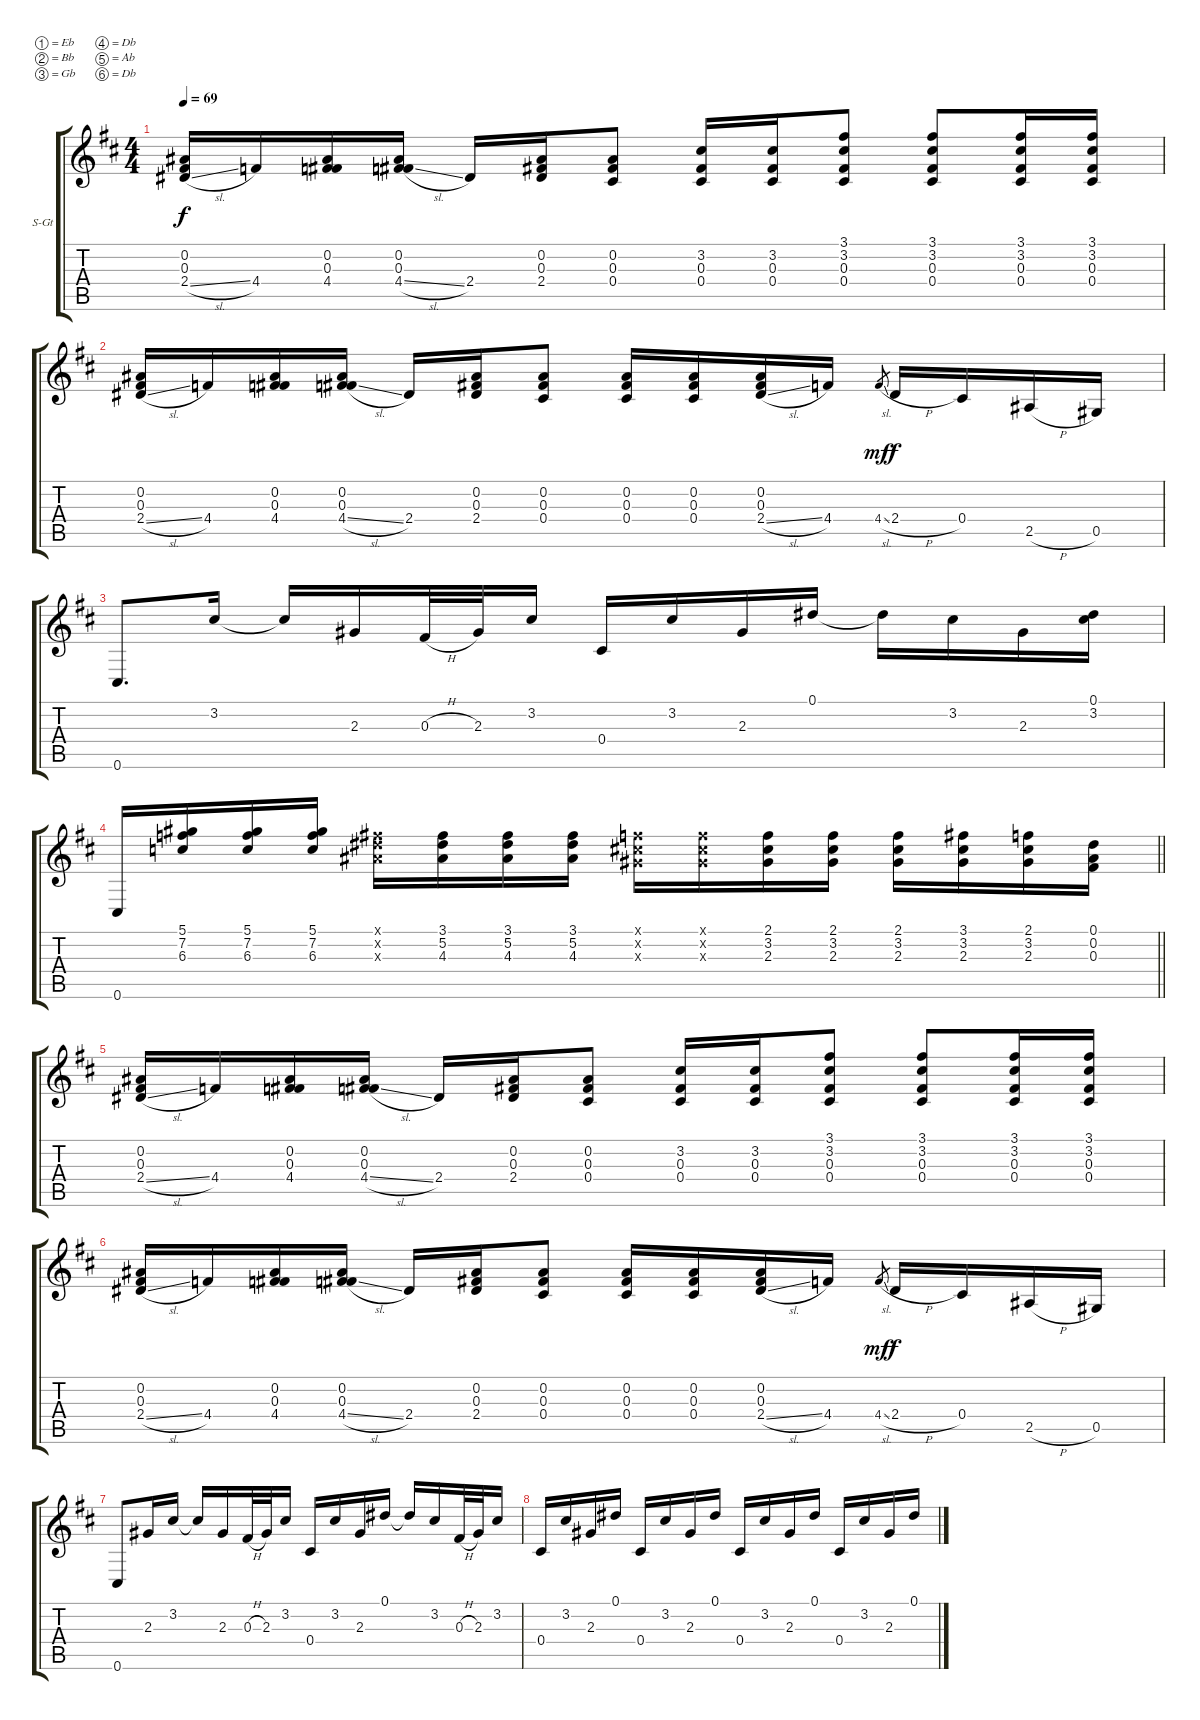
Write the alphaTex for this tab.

\bracketExtendMode groupsimilarinstruments
\firstSystemTrackNameOrientation horizontal
\otherSystemsTrackNameOrientation horizontal
\track ("a" "S-Gt") {instrument acousticguitarsteel}
\staff {score tabs}
\tuning (Eb4 Bb3 Gb3 Db3 Ab2 Db2)
\ts (4 4)
\beaming (8 2 2 2 2)
\tempo 69
\clef g2
\ks d
(0.2 0.3 2.4{sl}).16{dy f instrument acousticguitarsteel} 4.4.16 (0.2 0.3 4.4).16 (0.2 0.3 4.4{sl}).16 2.4.16 (0.2 0.3 2.4).16 (0.2 0.3 0.4).8 (3.2 0.3 0.4).16 (3.2 0.3 0.4).16 (3.1 3.2 0.3 0.4).8 (3.1 3.2 0.3 0.4).8 (3.1 3.2 0.3 0.4).16 (3.1 3.2 0.3 0.4).16 |
(0.2 0.3 2.4{sl}).16 4.4.16 (0.2 0.3 4.4).16 (0.2 0.3 4.4{sl}).16 2.4.16 (0.2 0.3 2.4).16 (0.2 0.3 0.4).8 (0.2 0.3 0.4).16 (0.2 0.3 0.4).16 (0.2 0.3 2.4{sl}).16 4.4.16 4.4{sl}.8{gr dy mf} 2.4{h}.16{dy f} 0.4.16 2.5{h}.16 0.5.16 |
0.6.8{d} 3.2.16 3.2{t}.16 2.3.16 0.3{h}.32 2.3.32 3.2.16 0.4.16 3.2.16 2.3.16 0.1.16 0.1{t}.16 3.2.16 2.3.16 (0.1 3.2).16 |
\barLineRight lightlight
0.6.16 (5.1 7.2 6.3).16 (5.1 7.2 6.3).16 (5.1 7.2 6.3).16 (3.1{x} 5.2{x} 4.3{x}).16 (3.1 5.2 4.3).16 (3.1 5.2 4.3).16 (3.1 5.2 4.3).16 (2.1{x} 3.2{x} 2.3{x}).16 (2.1{x} 3.2{x} 2.3{x}).16 (2.1 3.2 2.3).16 (2.1 3.2 2.3).16 (2.1 3.2 2.3).16 (3.1 3.2 2.3).16 (2.1 3.2 2.3).16 (0.1 0.2 0.3).16 |
(0.2 0.3 2.4{sl}).16 4.4.16 (0.2 0.3 4.4).16 (0.2 0.3 4.4{sl}).16 2.4.16 (0.2 0.3 2.4).16 (0.2 0.3 0.4).8 (3.2 0.3 0.4).16 (3.2 0.3 0.4).16 (3.1 3.2 0.3 0.4).8 (3.1 3.2 0.3 0.4).8 (3.1 3.2 0.3 0.4).16 (3.1 3.2 0.3 0.4).16 |
(0.2 0.3 2.4{sl}).16 4.4.16 (0.2 0.3 4.4).16 (0.2 0.3 4.4{sl}).16 2.4.16 (0.2 0.3 2.4).16 (0.2 0.3 0.4).8 (0.2 0.3 0.4).16 (0.2 0.3 0.4).16 (0.2 0.3 2.4{sl}).16 4.4.16 4.4{sl}.8{gr dy mf} 2.4{h}.16{dy f} 0.4.16 2.5{h}.16 0.5.16 |
0.6.8 2.3.16 3.2.16 3.2{t}.16 2.3.16 0.3{h}.32 2.3.32 3.2.16 0.4.16 3.2.16 2.3.16 0.1.16 0.1{t}.16 3.2.16 0.3{h}.32 2.3.32 3.2.16 |
0.4.16 3.2.16 2.3.16 0.1.16 0.4.16 3.2.16 2.3.16 0.1.16 0.4.16 3.2.16 2.3.16 0.1.16 0.4.16 3.2.16 2.3.16 0.1.16
